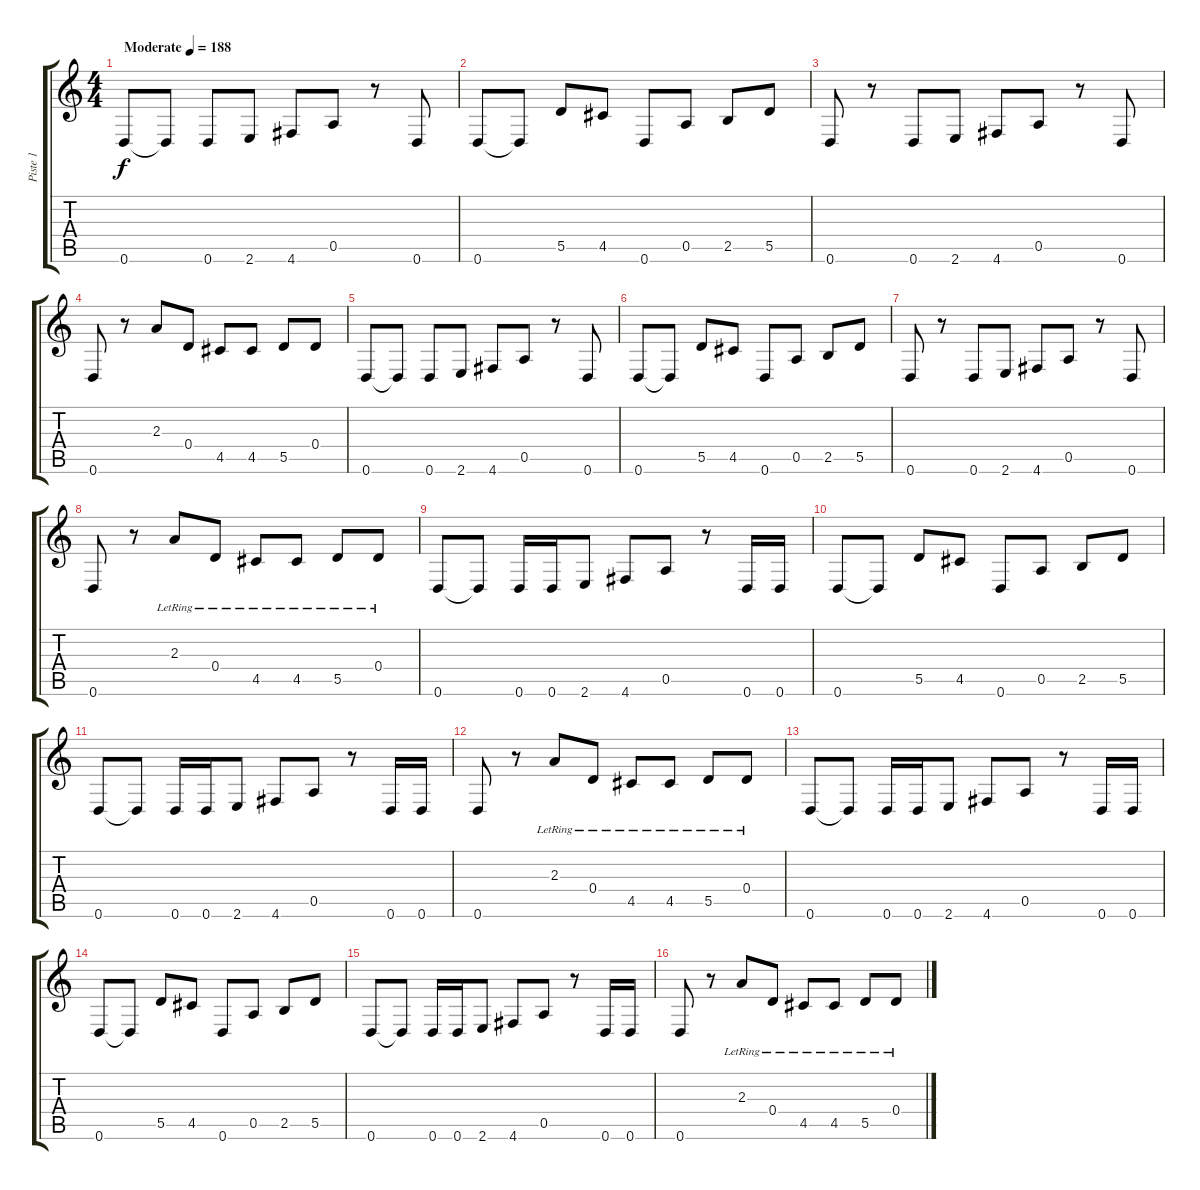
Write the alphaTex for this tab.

\track ("Piste 1" "Piste 1") {instrument distortionguitar}
\staff {score tabs}
\tuning (E4 B3 G3 D3 A2 D2) {hide}
\ts (4 4)
\tempo (188 "Moderate")
\clef g2
\ks c
0.6.8{dy f instrument distortionguitar} 0.6{t}.8 0.6.8 2.6.8 4.6.8 0.5.8 r.8 0.6.8 |
0.6.8 0.6{t}.8 5.5.8 4.5.8 0.6.8 0.5.8 2.5.8 5.5.8 |
0.6.8 r.8 0.6.8 2.6.8 4.6.8 0.5.8 r.8 0.6.8 |
0.6.8 r.8 2.3.8 0.4.8 4.5.8 4.5.8 5.5.8 0.4.8 |
0.6.8 0.6{t}.8 0.6.8 2.6.8 4.6.8 0.5.8 r.8 0.6.8 |
0.6.8 0.6{t}.8 5.5.8 4.5.8 0.6.8 0.5.8 2.5.8 5.5.8 |
0.6.8 r.8 0.6.8 2.6.8 4.6.8 0.5.8 r.8 0.6.8 |
0.6.8 r.8 2.3{lr}.8 0.4{lr}.8 4.5{lr}.8 4.5{lr}.8 5.5{lr}.8 0.4{lr}.8 |
0.6.8 0.6{t}.8 0.6.16 0.6.16 2.6.8 4.6.8 0.5.8 r.8 0.6.16 0.6.16 |
0.6.8 0.6{t}.8 5.5.8 4.5.8 0.6.8 0.5.8 2.5.8 5.5.8 |
0.6.8 0.6{t}.8 0.6.16 0.6.16 2.6.8 4.6.8 0.5.8 r.8 0.6.16 0.6.16 |
0.6.8 r.8 2.3{lr}.8 0.4{lr}.8 4.5{lr}.8 4.5{lr}.8 5.5{lr}.8 0.4{lr}.8 |
0.6.8 0.6{t}.8 0.6.16 0.6.16 2.6.8 4.6.8 0.5.8 r.8 0.6.16 0.6.16 |
0.6.8 0.6{t}.8 5.5.8 4.5.8 0.6.8 0.5.8 2.5.8 5.5.8 |
0.6.8 0.6{t}.8 0.6.16 0.6.16 2.6.8 4.6.8 0.5.8 r.8 0.6.16 0.6.16 |
0.6.8 r.8 2.3{lr}.8 0.4{lr}.8 4.5{lr}.8 4.5{lr}.8 5.5{lr}.8 0.4{lr}.8
